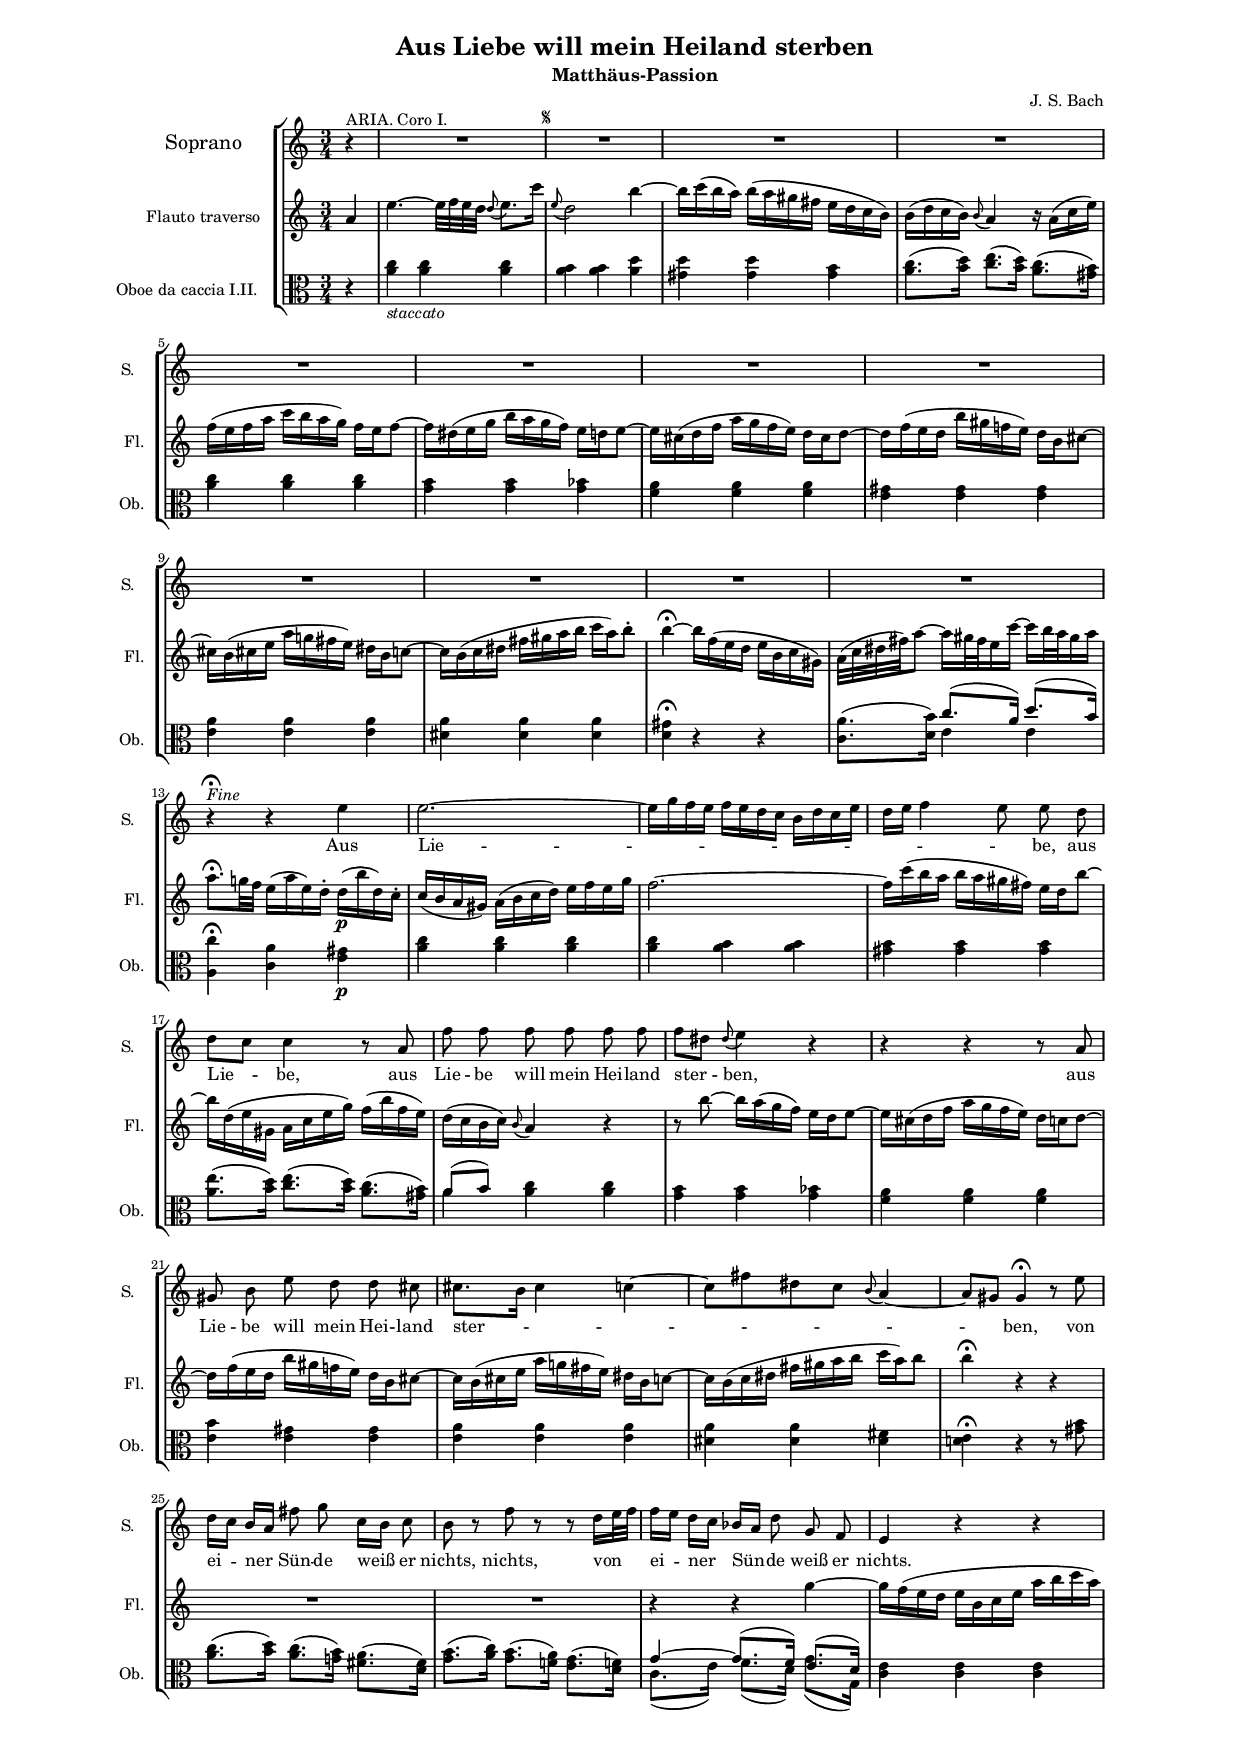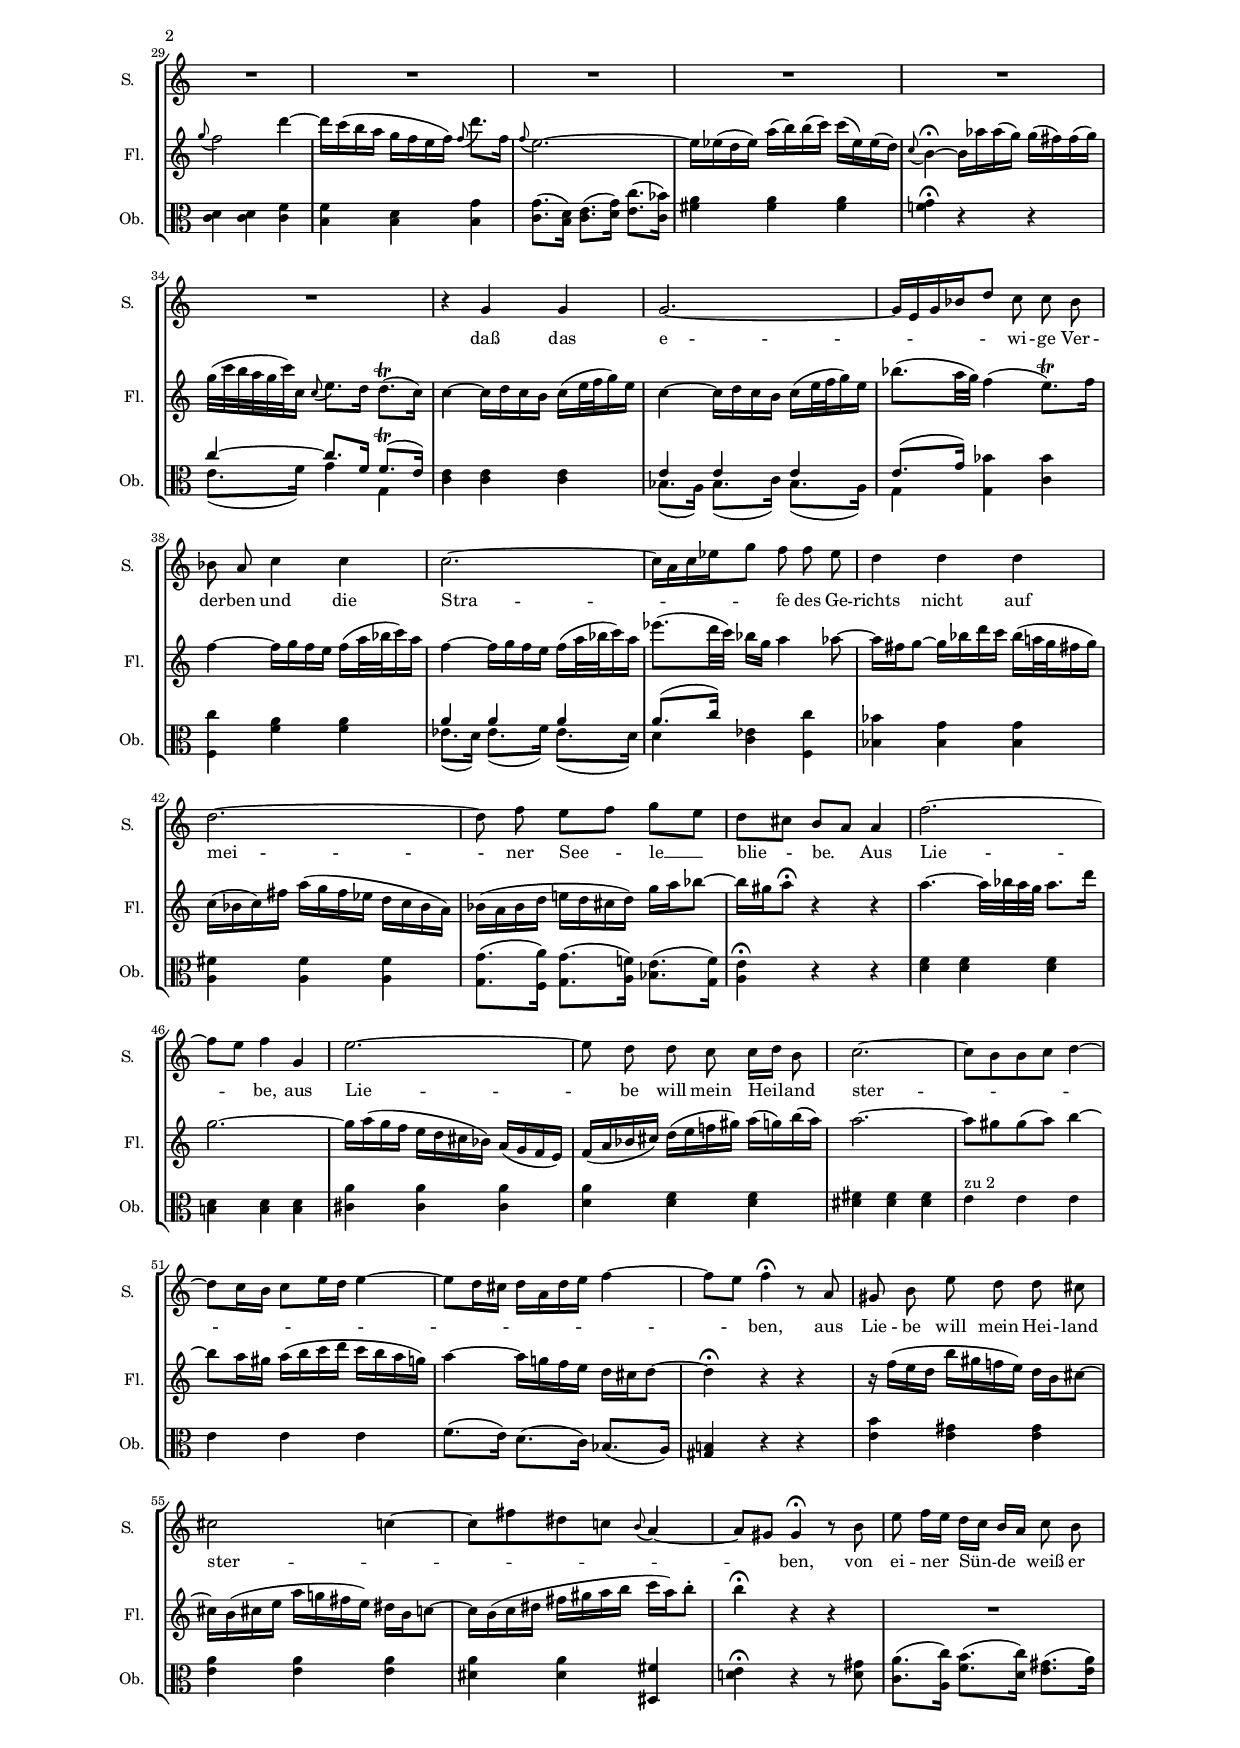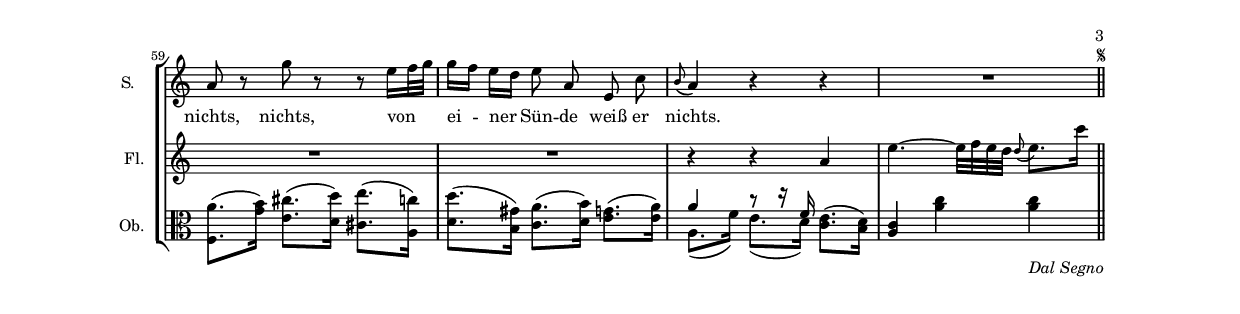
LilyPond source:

\header
{
  title="Aus Liebe will mein Heiland sterben"
  subtitle="Matthäus-Passion"
  composer="J. S. Bach"
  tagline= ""
}

\version "2.12.0"
\include "deutsch.ly"
#(set-global-staff-size 14)
#(ly:set-option 'point-and-click #f)

m = \melisma
me = \melismaEnd


global = {
	\key c \major \time 3/4 \partial 4*1 \skip 4*187 \bar "||" \override Score.RehearsalMark #'break-visibility = #begin-of-line-invisible \mark \markup { \magnify #0.6 \musicglyph #"scripts.segno" }
	}

sopran =  \relative e''
	{
	\autoBeamOff
	r4^\markup {ARIA. Coro I.}
	%1
	R2.
	R
	R
	R
	%5
	R
	R
	R
	R
	R
	%10
	R
	R
	R
	r4\fermata^\markup {\italic Fine} r4 e4
	e2.~ \m
	%15
	e16[ g f e] f[ e d c] h[ d c e]
	d[ e] f4 e8 \me e8 d
	d8[ c] c4 r8 a
	f'8 f f f f f
	f8[ \m dis] \me \appoggiatura dis8 e4 r4
	%20
	r r r8 a,8
	gis8 h e d d cis
	cis8.[ \m h16] cis4 c4~
	c8[ fis dis c] \appoggiatura h8 a4~
	a8[ gis] \me gis4\fermata r8 e'
	%25
	d16[ c] h[ a] fis'8 g c,16[ h] c8
	h8 r f' r r d16[ e32 f]
	f16[ e] d[ c] b[ a] d8 g, f
	e4 r r
	R2.
	%30
	R
	R
	R
	R
	R
	%35
	r4 g g
	g2.~ \m
	g16[ e g b d8] \me c8 c b
	b8 a c4 c
	c2.~ \m
	%40
	c16[ a c es g8] \me f8 f es
	d4 d d
	d2.~
	d8 f e[ f] g[ e]
	d8[ cis] h[ a] a4
	%45
	f'2.~
	f8[ e] f4 g,
	e'2.~
	e8 d d c c16[ d] h8
	c2.~ \m
	%50
	c8[ h h c] d4~
	d8[ c16 h] c8[ e16 d] e4~
	e8[ d16 cis] d16[ a d e] f4~
	f8[ e] \me f4\fermata r8 a,
	gis h e d d cis
	%55
	cis2 \m c4~
	c8[ fis dis c!] \appoggiatura h8 a4~
	a8[ gis] \me gis4\fermata r8 h
	e8 f16[ e] d[ c] h[ a] c8 h
	a8 r g' r r e16[ f32 g]
	%60
	g16[ f] e[ d] e8 a, e c'
	\appoggiatura h8 a4 r r
	R2.
	}

flauto =  \relative as'
        {
	a4
	%1
	e'4.~e32 f e d \appoggiatura d8 e8. c'16 \mark \markup { \magnify #0.6 \musicglyph #"scripts.segno" }
	\appoggiatura e,8 d2 h'4~
	h16 c( h a) h( a gis fis e d c h)
	h( d c h) \appoggiatura h8 a4 r16 a( c e)
	%5
	f16( e f a c h a g) f e f8~
	f16 dis( e g h a g f) e d e8~
	e16 cis( d f a g f e) d cis d8~
	d16 f( e d h' gis f! e) d h cis8~
	cis16 h( cis e a g! fis e) dis h c8~
	%10
	c16 h( c dis fis gis a h c a) h8-.
	h4\fermata~h16 f( e d e h c gis)
	a32[( c dis fis) a8]~ a16[ gis32 fis e16 c']~ c16[ h32 a gis16 a]
	a8.\fermata g!32 f e16( a e) d-. d16(\p h' d,) c-.
	c16( h a gis) a( h c d) e f e g
	%15
	f2.~
	f16 c'( h a h a gis fis) e d h'8~
	h16 d,( e gis, a c e g) f( h f e)
	d( c h c) \appoggiatura h8 a4 r4
	r8 h'~ h16 a( g f) e d e8~
	%20
	e16 cis( d f a g f e) d c d8~
	d16 f( e d h' gis f! e) d h cis8~
	cis16 h( cis e a g! fis e) dis h c8~
	c16 h( c dis fis gis a h c a) h8
	h4\fermata r r
	%25
	R2.
	R
	r4 r g~
	g16 f( e d e h c e a h c a)
	\appoggiatura g8 f2 d'4~
	%30
	d16 c( h a g f e f) \appoggiatura f8 d'8. f,16
	\appoggiatura f8 e2.~
	e16 es( d es) a( h) h( c) c( es,) es( d)
	\appoggiatura c8 h4\fermata~ h16 as' as( g) g( fis) fis( g)
	g32[( c h a g c) c,16] \appoggiatura c8 e8. d16 d8.\trill( c16)
	%35
	c4~ c16 d c h c16( e32 f g16) e
	c4~ c16 d c h c16( e32 f g16) e
	b'8.( a32 g) f4( e8.)\trill f16
	f4~f16 g f e f16[( a32 b c16) a16]
	f4~f16 g f e f16[( a32 b c16) a16]
	%40
	es'8.( d32 c) b16 g a4 as8~
	as16 fis g8~ g16 b d c b16([ a32 g fis!16 g)]
	c,16( b c) fis a( g fis es d c b a)
	b16( a b d e! d cis d) g a b8~
	b16 gis a8\fermata r4 r
	%45
	a4.~ a32 b a g a8. d16
	g,2.~
	g16 a( g f e d cis b) a( g f e)
	f16( a b cis) d( e f! gis) a( g) h( a)
	a2.~
	%50
	a8[ gis gis( a)] h4~
	h8 a16 gis a16( h c d c h a g)
	a4~a16 g! f e d cis d8~
	d4\fermata r r
	r16 f( e d h' gis f! e) d h cis8~
	%55
	cis16 h( cis e a g! fis e) dis h c8~
	c16 h( c dis fis gis a h c a) h8-.
	h4\fermata r r
	R2.
	R
	%60
	R
	r4 r a,
	e'4.~ e32 f e d \appoggiatura d8 e8. c'16
	}

oboedacaccia =  \relative c''
	{
	r4
	%1
	<c a>4_\markup {\italic staccato} <c a> <c a>
	<h a>4 <h a>4 <d a>4
	<d gis,>4 <d gis,> <h gis>
	<c a>8.( <d h>16) <e c>8.( <d h>16) <c a>8.( <h gis>16)
	%5
	<c a>4 <c a> <c a>
	<h g>4 <h g> <b g>
	<a f>4 <a f> <a f>
	<gis e>4 <gis e> <gis e>
	<a e>4 <a e> <a e>
	%10
	<a dis,>4 <a dis,> <a dis,>
	<gis d>4\fermata r r
	<a c,>8.( <h d,>16) << {c8.( a16) d8.( h16)} \\ {e,4 e4} >>
	<c' a,>4\fermata <a c,>4 <gis e>\p
	<c a>4 <c a> <c a>
	%15
	<c a>4 <h a> <h a>
	<h gis>4 <h gis> <h gis>
	<e a,>8.( <d h>16) <e c>8.( <d h>16) <c a>8.( <h gis>16)
	<< {a8[( h])} \\ {a4} >> <c a>4 <c a>
	<h g>4 <h g> <b g>
	%20
	<a f>4 <a f> <a f>
	<h e,>4 <gis e> <gis e>
	<a e> <a e> <a e>
	<a dis,>4 <a dis,> <fis dis>
	<e d!>4\fermata r4 r8 <h' gis>8
	%25
	<c a>8.( <d h>16) <c a>8.( <h g!>16) <a fis>8.( <fis d>16)
	<h g>8.( <c a>16) <h g>8.( <a f!>16) <g e>8.( <f! d>16)
	<< {g4~ g8.( f16) e8.( d16)} \\ {c8.( e16) f8.( d16) g8.( g,16)} >>
	<e' c>4 <e c> <e c>
	<d c>4 <d c> <f c>
	%30
	<f h,>4 <d h> <g h,>
	<g c,>8.( <d h>16) <e c>8.( <g d>16) <c e,>8.( <b c,>16)
	<a fis>4 <a fis> <a fis>
	<g f!>4\fermata r r
	<< {c4~ c8. f,16 f8.(\trill e16)} \\ {e8.( f16) g4 g,} >>
	%35
	<e' c>4 <e c> <e c>
	<< {e4 e e} \\ {b8.( a16) b8.( c16) b8.( a16)} >>
	<< {e'8.( g16)} \\ {g,4} >> <b'g,>4 <b c,>
	<c f,,>4 <a f> <a f>
	<< {a4 a a} \\ {es8.( d16) es8.( f16) es8.( d16)} >>
	%40
	<< {a'8.( c16)} \\ {d,4} >> <es c>4 <c' f,,>
	<b b,>4 <g b,> <g b,>
	<fis a,>4 <fis a,> <fis a,>
	<g g,>8.( <a f,>16) <g g,>8.( <f! a,>16) <e b>8.( <f g,>16)
	<e a,>4\fermata r r
	%45
	<f d>4 <f d> <f d>
	<d h!>4 <d h> <d h>
	<a' cis,>4 <a cis,> <a cis,>
	<a d,>4 <f d> <f d>
	<fis dis>4 <fis dis> <fis dis>
	%50
	e4^\markup {zu 2} e e
	e4 e e
	f8.( e16) d8.( c16) b8.( a16)
	<h! gis>4 r r
	<h' e,>4 <gis e> <gis e>
	%55
	<a e>4 <a e> <a e>
	<a dis,>4 <a dis,> <fis dis,>
	<e d!>4\fermata r4 r8 <gis d>8
	<a c,>8.( <c a,>16) <h f>8.( <c d,>16) <gis e>8.( <a e>16)
	<a f,>8.( <h g>16) <cis e,>8.( <d d,>16) <e cis,>8.( <c a,>16)
	%60
	<d d,>8.( <gis, h,>16) <a c,>8.( <h d,>16) <g e>8.( <a e>16)
	<< {a4 r8 r16 f16} \\ {a,8.( f'16) e8.( d16)} >> <e c>8.( <d h>16)
	<c a>4 <c' a> <c a>_\markup { \column { \line {\transparent "x"} \line {\italic "Dal Segno"} } }
	}
	
text = \lyricmode
	{
	Aus Lie -- be, aus Lie -- be, aus Lie -- be will mein Hei -- land ster -- ben,
	%20
	aus Lie -- be will mein Hei -- land ster -- ben,
	%25
	von ei -- ner Sün -- de weiß er nichts, nichts,
	%27
	von ei -- ner Sün -- de weiß er nichts.
	%35
	daß das e -- wi -- ge Ver -- der -- ben
	%38
	und die Stra -- fe des Ge -- richts nicht auf mei -- ner See -- le __ blie -- be.__
	%45
	Aus Lie -- be, aus Lie -- be will mein Hei -- land ster -- ben,
	%54
	aus Lie -- be will mein Hei -- land ster -- ben,
	%58
	von ei -- ner Sün -- de weiß er nichts, nichts,
	%60
	von ei -- ner Sün -- de weiß er nichts.
	}

sopranstaff = \context Staff = "sopran" <<
	\set Staff.instrumentName = \markup \center-column \fontsize #2
	{"Soprano"}
	\set Staff.shortInstrumentName = "S.  "
	\global
	\context Voice = "sopran" {\sopran}
	\context Lyrics = sopran
	\lyricmode <<
		\lyricsto "sopran"
		{\text}
		>>
		>>

flautostaff = \context Staff = "flauto" <<
	\set Staff.instrumentName = \markup \center-column
	{"Flauto traverso"}
	\set Staff.shortInstrumentName = "Fl."
	\global
	\context Voice = "flauto" {\flauto}
	>>

oboedacacciastaff = \context Staff = "oboedacaccia" <<
	\set Staff.instrumentName = \markup \center-column
	{"Oboe da caccia I.II. "}
	\set Staff.shortInstrumentName = "Ob."
	\global
	\clef "alto"
	\context Voice = "oboedacaccia" {\oboedacaccia}
		>>


\paper
	{
%	top-margin = 2.0 \cm
	left-margin = 2.8 \cm
	line-width = 15.9 \cm
	between-system-padding = 0.6\cm
	ragged-bottom = ##t
	ragged-last-bottom = ##t
	}

\score
{

		\context ChoirStaff
		<<
		<<
		\sopranstaff
		>>
		\new StaffGroup
		<<
		\override StaffGroup.SystemStartBracket #'transparent = ##t
		\flautostaff
		\oboedacacciastaff
		>>
		>>

		
	\layout
	{
	indent = 2 \cm
	\context { \Staff \override VerticalAxisGroup #'minimum-Y-extent = #'(-5 . 6)}
	\context { \Score \override SpacingSpanner #'base-shortest-duration = #(ly:make-moment 1 2)}
%	\context { \Staff \override InstrumentName #'X-offset = #'-5 }
	}
	
}

% EOF